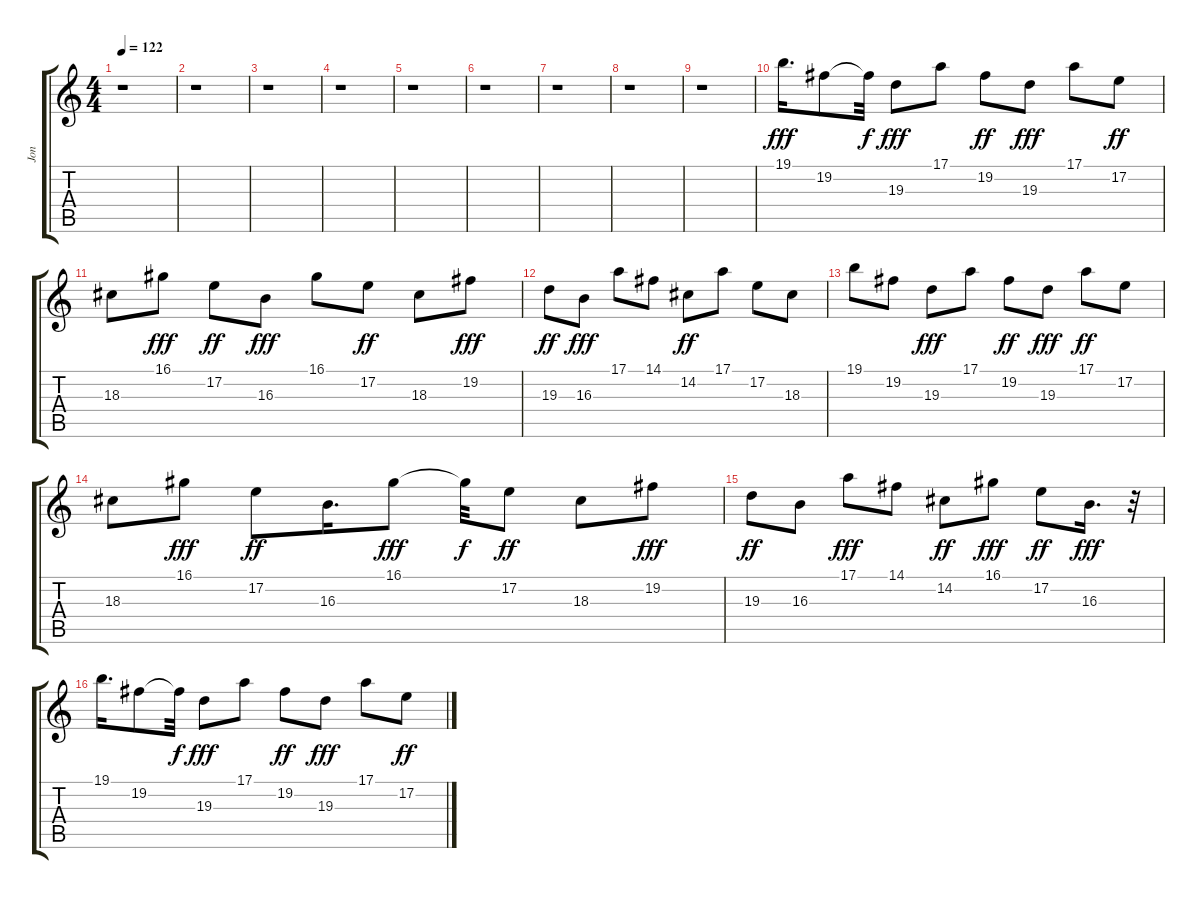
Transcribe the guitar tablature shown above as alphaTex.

\track ("Jon" "Jon") {instrument pad4choir}
\staff {score tabs}
\tuning (E4 B3 G3 D3 A2 E2) {hide}
\ts (4 4)
\tempo 122
\clef g2
\ks c
r.1{dy f} |
r.1 |
r.1 |
r.1 |
r.1 |
r.1 |
r.1 |
r.1 |
r.1 |
19.1.16{d dy fff} 19.2.8 19.2{t}.32{dy f} 19.3.8{dy fff} 17.1.8 19.2.8{dy ff} 19.3.8{dy fff} 17.1.8 17.2.8{dy ff} |
18.3.8 16.1.8{dy fff} 17.2.8{dy ff} 16.3.8{dy fff} 16.1.8 17.2.8{dy ff} 18.3.8 19.2.8{dy fff} |
19.3.8{dy ff} 16.3.8{dy fff} 17.1.8 14.1.8 14.2.8{dy ff} 17.1.8 17.2.8 18.3.8 |
19.1.8 19.2.8 19.3.8{dy fff} 17.1.8 19.2.8{dy ff} 19.3.8{dy fff} 17.1.8{dy ff} 17.2.8 |
18.3.8 16.1.8{dy fff} 17.2.8{dy ff} 16.3.16{d} 16.1.8{dy fff} 16.1{t}.32{dy f} 17.2.8{dy ff} 18.3.8 19.2.8{dy fff} |
19.3.8{dy ff} 16.3.8 17.1.8{dy fff} 14.1.8 14.2.8{dy ff} 16.1.8{dy fff} 17.2.8{dy ff} 16.3.16{d dy fff} r.32 |
19.1.16{d volume 10} 19.2.8 19.2{t}.32{dy f} 19.3.8{dy fff} 17.1.8 19.2.8{dy ff} 19.3.8{dy fff} 17.1.8 17.2.8{dy ff}
